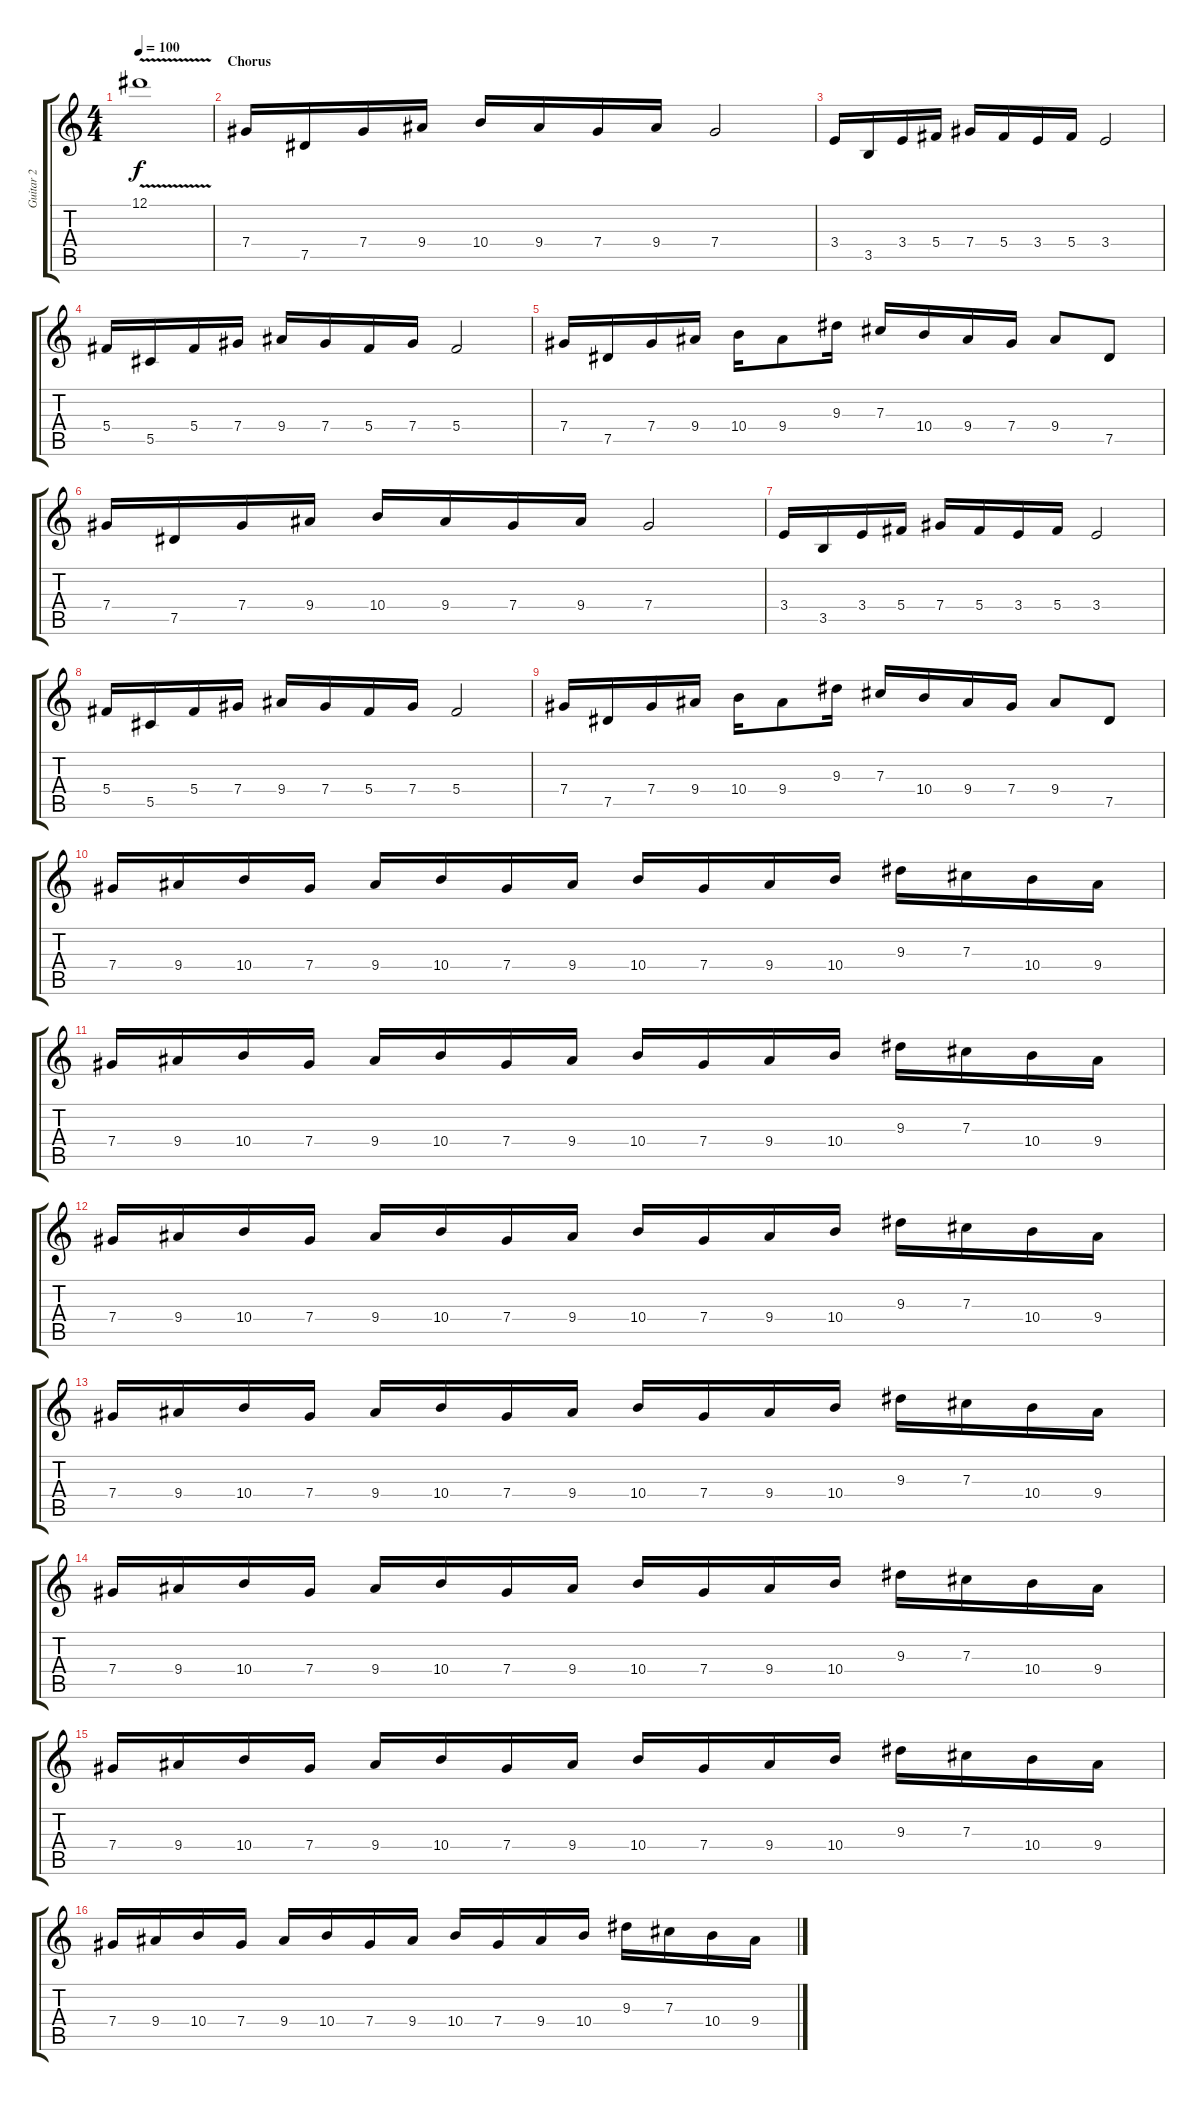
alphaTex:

\track ("Guitar 2" "Guitar 2") {instrument distortionguitar}
\staff {score tabs}
\tuning (Eb4 Bb3 Gb3 Db3 Ab2 Eb2) {hide}
\ts (4 4)
\tempo 100
\clef g2
\ks c
12.1{v}.1{dy f} |
\section ("" "Chorus")
7.4.16 7.5.16 7.4.16 9.4.16 10.4.16 9.4.16 7.4.16 9.4.16 7.4.2 |
3.4.16 3.5.16 3.4.16 5.4.16 7.4.16 5.4.16 3.4.16 5.4.16 3.4.2 |
5.4.16 5.5.16 5.4.16 7.4.16 9.4.16 7.4.16 5.4.16 7.4.16 5.4.2 |
7.4.16 7.5.16 7.4.16 9.4.16 10.4.16 9.4.8 9.3.16 7.3.16 10.4.16 9.4.16 7.4.16 9.4.8 7.5.8 |
7.4.16 7.5.16 7.4.16 9.4.16 10.4.16 9.4.16 7.4.16 9.4.16 7.4.2 |
3.4.16 3.5.16 3.4.16 5.4.16 7.4.16 5.4.16 3.4.16 5.4.16 3.4.2 |
5.4.16 5.5.16 5.4.16 7.4.16 9.4.16 7.4.16 5.4.16 7.4.16 5.4.2 |
7.4.16 7.5.16 7.4.16 9.4.16 10.4.16 9.4.8 9.3.16 7.3.16 10.4.16 9.4.16 7.4.16 9.4.8 7.5.8 |
7.4.16 9.4.16 10.4.16 7.4.16 9.4.16 10.4.16 7.4.16 9.4.16 10.4.16 7.4.16 9.4.16 10.4.16 9.3.16 7.3.16 10.4.16 9.4.16 |
7.4.16 9.4.16 10.4.16 7.4.16 9.4.16 10.4.16 7.4.16 9.4.16 10.4.16 7.4.16 9.4.16 10.4.16 9.3.16 7.3.16 10.4.16 9.4.16 |
7.4.16 9.4.16 10.4.16 7.4.16 9.4.16 10.4.16 7.4.16 9.4.16 10.4.16 7.4.16 9.4.16 10.4.16 9.3.16 7.3.16 10.4.16 9.4.16 |
7.4.16 9.4.16 10.4.16 7.4.16 9.4.16 10.4.16 7.4.16 9.4.16 10.4.16 7.4.16 9.4.16 10.4.16 9.3.16 7.3.16 10.4.16 9.4.16 |
7.4.16 9.4.16 10.4.16 7.4.16 9.4.16 10.4.16 7.4.16 9.4.16 10.4.16 7.4.16 9.4.16 10.4.16 9.3.16 7.3.16 10.4.16 9.4.16 |
7.4.16 9.4.16 10.4.16 7.4.16 9.4.16 10.4.16 7.4.16 9.4.16 10.4.16 7.4.16 9.4.16 10.4.16 9.3.16 7.3.16 10.4.16 9.4.16 |
7.4.16 9.4.16 10.4.16 7.4.16 9.4.16 10.4.16 7.4.16 9.4.16 10.4.16 7.4.16 9.4.16 10.4.16 9.3.16 7.3.16 10.4.16 9.4.16
